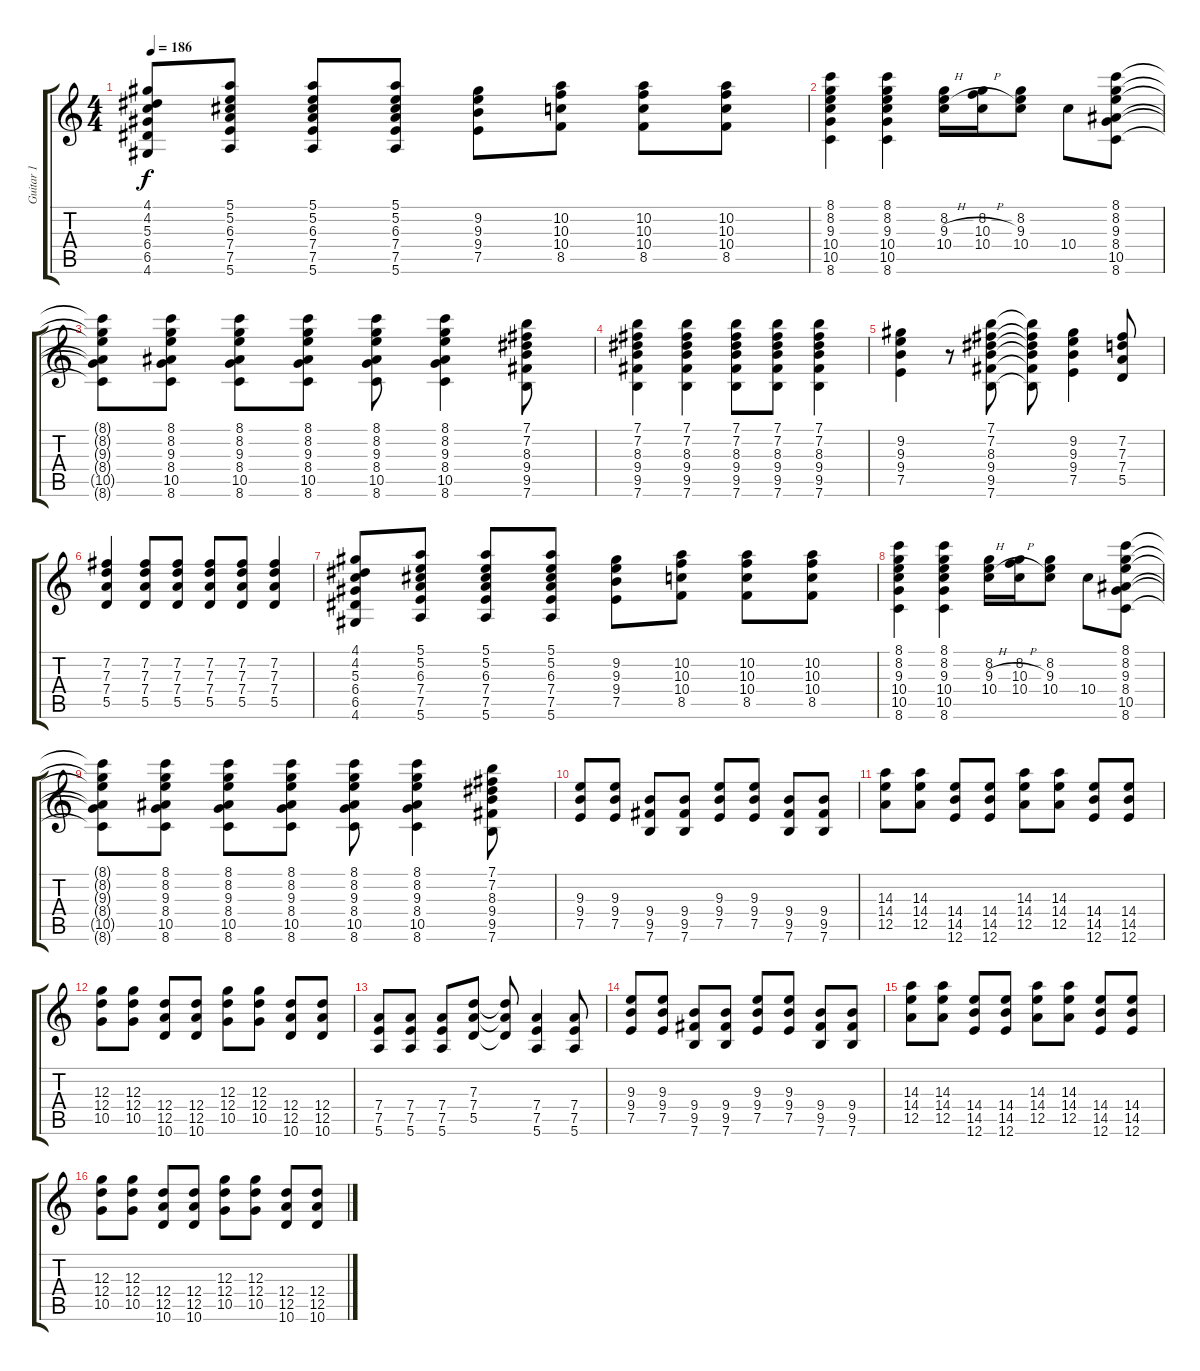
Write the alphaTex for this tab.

\track ("Guitar 1" "Guitar 1") {instrument overdrivenguitar}
\staff {score tabs}
\tuning (E4 B3 G3 D3 A2 E2) {hide}
\ts (4 4)
\tempo 186
\clef g2
\ks c
(4.1 4.2 5.3 6.4 6.5 4.6).8{dy f} (5.1 5.2 6.3 7.4 7.5 5.6).8 (5.1 5.2 6.3 7.4 7.5 5.6).8 (5.1 5.2 6.3 7.4 7.5 5.6).8 (9.2 9.3 9.4 7.5).8 (10.2 10.3 10.4 8.5).8 (10.2 10.3 10.4 8.5).8 (10.2 10.3 10.4 8.5).8 |
(8.1 8.2 9.3 10.4 10.5 8.6).4 (8.1 8.2 9.3 10.4 10.5 8.6).4 (8.2 9.3{h} 10.4).16 (8.2 10.3{h} 10.4).16 (8.2 9.3 10.4).8 10.4.8 (8.1 8.2 9.3 8.4 10.5 8.6).8 |
(8.1{t} 8.2{t} 9.3{t} 8.4{t} 10.5{t} 8.6{t}).8 (8.1 8.2 9.3 8.4 10.5 8.6).8 (8.1 8.2 9.3 8.4 10.5 8.6).8 (8.1 8.2 9.3 8.4 10.5 8.6).8 (8.1 8.2 9.3 8.4 10.5 8.6).8 (8.1 8.2 9.3 8.4 10.5 8.6).4 (7.1 7.2 8.3 9.4 9.5 7.6).8 |
(7.1 7.2 8.3 9.4 9.5 7.6).4 (7.1 7.2 8.3 9.4 9.5 7.6).4 (7.1 7.2 8.3 9.4 9.5 7.6).8 (7.1 7.2 8.3 9.4 9.5 7.6).8 (7.1 7.2 8.3 9.4 9.5 7.6).4 |
(9.2 9.3 9.4 7.5).4 r.8 (7.1 7.2 8.3 9.4 9.5 7.6).8 (7.1{t} 7.2{t} 8.3{t} 9.4{t} 9.5{t} 7.6{t}).8 (9.2 9.3 9.4 7.5).4 (7.2 7.3 7.4 5.5).8 |
(7.2 7.3 7.4 5.5).4 (7.2 7.3 7.4 5.5).8 (7.2 7.3 7.4 5.5).8 (7.2 7.3 7.4 5.5).8 (7.2 7.3 7.4 5.5).8 (7.2 7.3 7.4 5.5).4 |
(4.1 4.2 5.3 6.4 6.5 4.6).8 (5.1 5.2 6.3 7.4 7.5 5.6).8 (5.1 5.2 6.3 7.4 7.5 5.6).8 (5.1 5.2 6.3 7.4 7.5 5.6).8 (9.2 9.3 9.4 7.5).8 (10.2 10.3 10.4 8.5).8 (10.2 10.3 10.4 8.5).8 (10.2 10.3 10.4 8.5).8 |
(8.1 8.2 9.3 10.4 10.5 8.6).4 (8.1 8.2 9.3 10.4 10.5 8.6).4 (8.2 9.3{h} 10.4).16 (8.2 10.3{h} 10.4).16 (8.2 9.3 10.4).8 10.4.8 (8.1 8.2 9.3 8.4 10.5 8.6).8 |
(8.1{t} 8.2{t} 9.3{t} 8.4{t} 10.5{t} 8.6{t}).8 (8.1 8.2 9.3 8.4 10.5 8.6).8 (8.1 8.2 9.3 8.4 10.5 8.6).8 (8.1 8.2 9.3 8.4 10.5 8.6).8 (8.1 8.2 9.3 8.4 10.5 8.6).8 (8.1 8.2 9.3 8.4 10.5 8.6).4 (7.1 7.2 8.3 9.4 9.5 7.6).8 |
(9.3 9.4 7.5).8 (9.3 9.4 7.5).8 (9.4 9.5 7.6).8 (9.4 9.5 7.6).8 (9.3 9.4 7.5).8 (9.3 9.4 7.5).8 (9.4 9.5 7.6).8 (9.4 9.5 7.6).8 |
(14.3 14.4 12.5).8 (14.3 14.4 12.5).8 (14.4 14.5 12.6).8 (14.4 14.5 12.6).8 (14.3 14.4 12.5).8 (14.3 14.4 12.5).8 (14.4 14.5 12.6).8 (14.4 14.5 12.6).8 |
(12.3 12.4 10.5).8 (12.3 12.4 10.5).8 (12.4 12.5 10.6).8 (12.4 12.5 10.6).8 (12.3 12.4 10.5).8 (12.3 12.4 10.5).8 (12.4 12.5 10.6).8 (12.4 12.5 10.6).8 |
(7.4 7.5 5.6).8 (7.4 7.5 5.6).8 (7.4 7.5 5.6).8 (7.3 7.4 5.5).8 (7.3{t} 7.4{t} 5.5{t}).8 (7.4 7.5 5.6).4 (7.4 7.5 5.6).8 |
(9.3 9.4 7.5).8 (9.3 9.4 7.5).8 (9.4 9.5 7.6).8 (9.4 9.5 7.6).8 (9.3 9.4 7.5).8 (9.3 9.4 7.5).8 (9.4 9.5 7.6).8 (9.4 9.5 7.6).8 |
(14.3 14.4 12.5).8 (14.3 14.4 12.5).8 (14.4 14.5 12.6).8 (14.4 14.5 12.6).8 (14.3 14.4 12.5).8 (14.3 14.4 12.5).8 (14.4 14.5 12.6).8 (14.4 14.5 12.6).8 |
(12.3 12.4 10.5).8 (12.3 12.4 10.5).8 (12.4 12.5 10.6).8 (12.4 12.5 10.6).8 (12.3 12.4 10.5).8 (12.3 12.4 10.5).8 (12.4 12.5 10.6).8 (12.4 12.5 10.6).8
